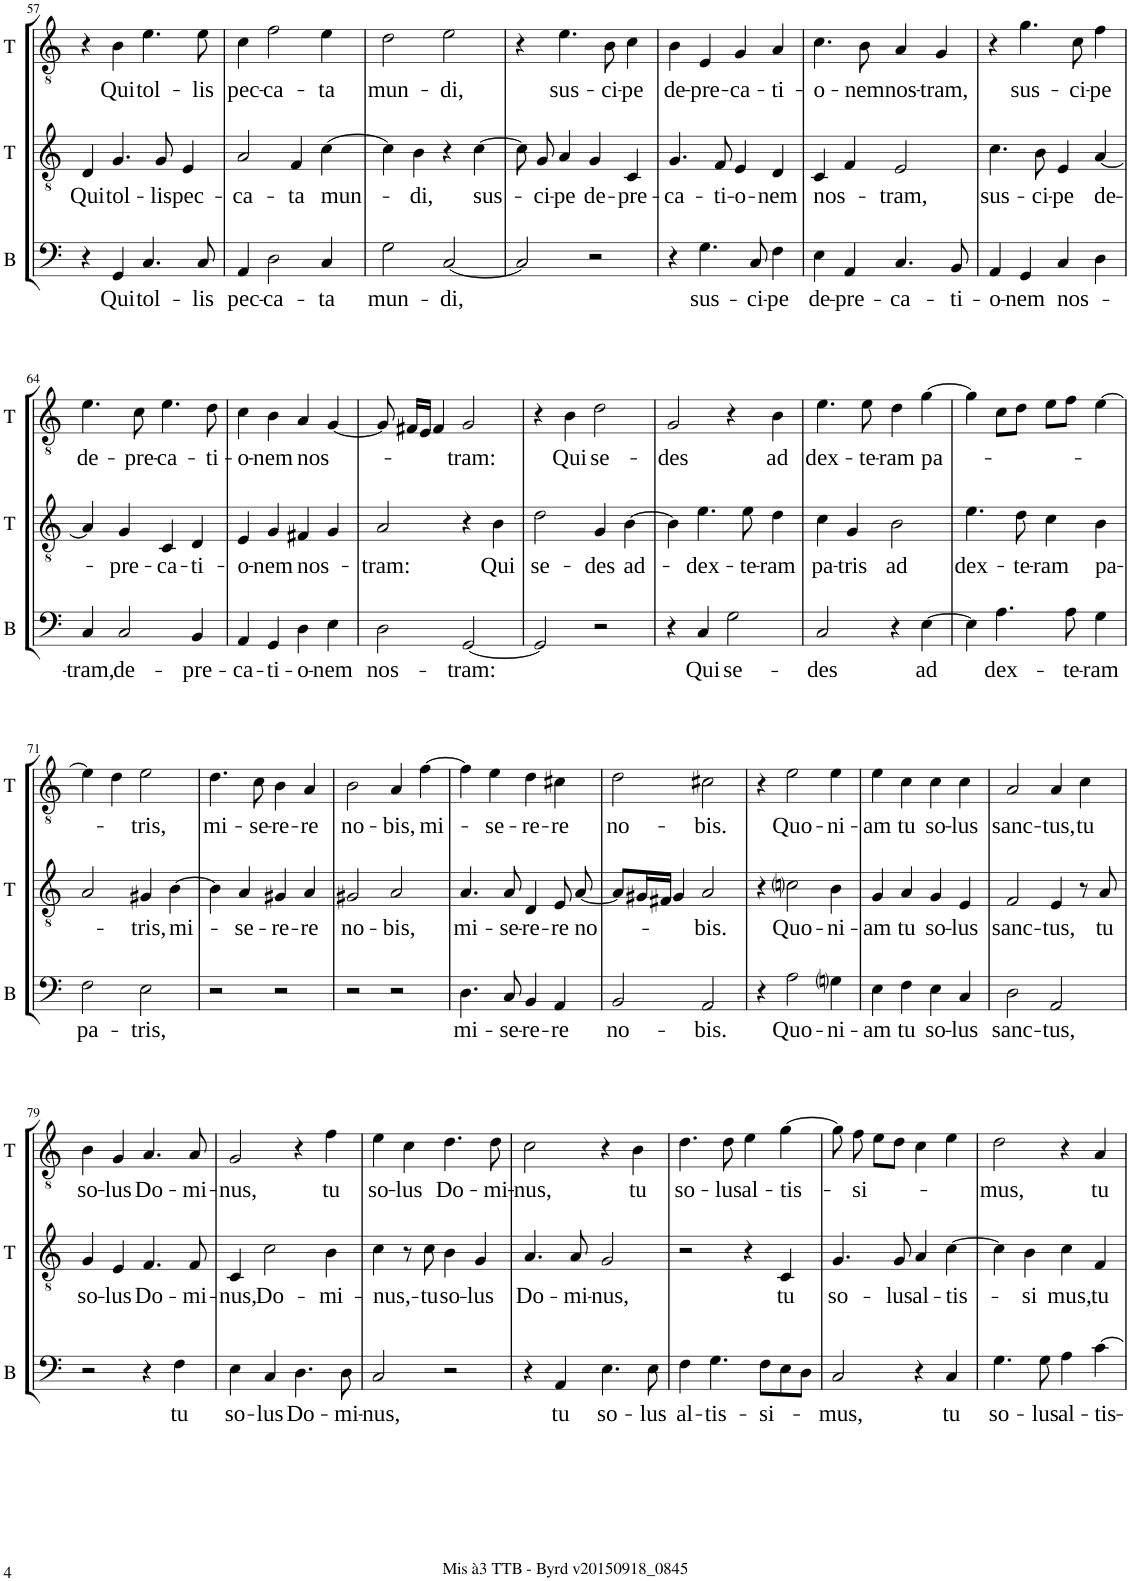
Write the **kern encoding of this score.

**kern	**text	**kern	**text	**kern	**text
*part3	*part3	*part2	*part2	*part1	*part1
*staff3	*staff3	*staff2	*staff2	*staff1	*staff1
*I"B	*	*I"T	*	*I"T	*
*I'B	*	*I'T	*	*I'T	*
!!LO:PB:g=z
*clefF4	*	*clefGv2	*	*clefGv2	*
*k[]	*	*k[]	*	*k[]	*
*M2/2	*	*M2/2	*	*M2/2	*
*met(c|)	*	*met(c|)	*	*met(c|)	*
=57	=57	=57	=57	=57	=57
!	!	!	!LO:LY:b	!	!
4r	.	4D/	Qui	4r	.
!	!LO:LY:b	!	!LO:LY:b	!	!LO:LY:b
4GG/	Qui	4.G/	tol-	4B\	Qui
!	!LO:LY:b	!	!	!	!LO:LY:b
4.C/	tol-	.	.	4.e\	tol-
!	!	!	!LO:LY:b	!	!
.	.	8G/	-lis	.	.
!	!	!	!LO:LY:b	!	!
.	.	4E/	pec-	.	.
!	!LO:LY:b	!	!	!	!LO:LY:b
8C/	-lis	.	.	8e\	-lis
=58	=58	=58	=58	=58	=58
!	!LO:LY:b	!	!LO:LY:b	!	!LO:LY:b
4AA/	pec-	2A/	-ca-	4c\	pec-
!	!LO:LY:b	!	!	!	!LO:LY:b
2D\	-ca-	.	.	2f\	-ca-
!	!	!	!LO:LY:b	!	!
.	.	4F/	-ta	.	.
!	!LO:LY:b	!	!LO:LY:b	!	!LO:LY:b
4C/	-ta	[4c\	mun-	4e\	-ta
=59	=59	=59	=59	=59	=59
!	!LO:LY:b	!	!	!	!LO:LY:b
2G\	mun-	4c\]	.	2d\	mun-
!	!	!	!LO:LY:b	!	!
.	.	4B\	-di,	.	.
!	!LO:LY:b	!	!	!	!LO:LY:b
[2C/	-di,	4r	.	2e\	-di,
!	!	!	!LO:LY:b	!	!
.	.	[4c\	sus-	.	.
=60	=60	=60	=60	=60	=60
2C/]	.	8c\]	.	4r	.
!	!	!	!LO:LY:b	!	!
.	.	8G/	-ci-	.	.
!	!	!	!LO:LY:b	!	!LO:LY:b
.	.	4A/	-pe	4.e\	sus-
!	!	!	!LO:LY:b	!	!
2r	.	4G/	de-	.	.
!	!	!	!	!	!LO:LY:b
.	.	.	.	8B\	-ci-
!	!	!	!LO:LY:b	!	!LO:LY:b
.	.	4C/	-pre-	4c\	-pe
=61	=61	=61	=61	=61	=61
!	!	!	!LO:LY:b	!	!LO:LY:b
4r	.	4.G/	-ca-	4B\	de-
!	!LO:LY:b	!	!	!	!LO:LY:b
4.G\	sus-	.	.	4E/	-pre-
!	!	!	!LO:LY:b	!	!
.	.	8F/	-ti-	.	.
!	!	!	!LO:LY:b	!	!LO:LY:b
.	.	4E/	-o-	4G/	-ca-
!	!LO:LY:b	!	!	!	!
8C/	-ci-	.	.	.	.
!	!LO:LY:b	!	!LO:LY:b	!	!LO:LY:b
4F\	-pe	4D/	-nem	4A/	-ti-
=62	=62	=62	=62	=62	=62
!	!LO:LY:b	!	!LO:LY:b	!	!LO:LY:b
4E\	de-	4C/	nos-	4.c\	-o-
!	!LO:LY:b	!	!	!	!
4AA/	-pre-	4F/	.	.	.
!	!	!	!	!	!LO:LY:b
.	.	.	.	8B\	-nem
!	!LO:LY:b	!	!LO:LY:b	!	!LO:LY:b
4.C/	-ca-	2E/	-tram,	4A/	nos-
!	!	!	!	!	!LO:LY:b
.	.	.	.	4G/	-tram,
!	!LO:LY:b	!	!	!	!
8BB/	-ti-	.	.	.	.
=63	=63	=63	=63	=63	=63
!	!LO:LY:b	!	!LO:LY:b	!	!
4AA/	-o-	4.c\	sus-	4r	.
!	!LO:LY:b	!	!	!	!LO:LY:b
4GG/	-nem	.	.	4.g\	sus-
!	!	!	!LO:LY:b	!	!
.	.	8B\	-ci-	.	.
!	!LO:LY:b	!	!LO:LY:b	!	!
4C/	nos-	4E/	-pe	.	.
!	!	!	!	!	!LO:LY:b
.	.	.	.	8c\	-ci-
!	!	!	!LO:LY:b	!	!LO:LY:b
4D\	.	[4A/	de-	4f\	-pe
!!LO:LB:g=z
=64	=64	=64	=64	=64	=64
!	!LO:LY:b	!	!	!	!LO:LY:b
4C/	-tram,	4A/]	.	4.e\	de-
!	!LO:LY:b	!	!LO:LY:b	!	!
2C/	de-	4G/	-pre-	.	.
!	!	!	!	!	!LO:LY:b
.	.	.	.	8c\	-pre-
!	!	!	!LO:LY:b	!	!LO:LY:b
.	.	4C/	-ca-	4.e\	-ca-
!	!LO:LY:b	!	!LO:LY:b	!	!
4BB/	-pre-	4D/	-ti-	.	.
!	!	!	!	!	!LO:LY:b
.	.	.	.	8d\	-ti-
=65	=65	=65	=65	=65	=65
!	!LO:LY:b	!	!LO:LY:b	!	!LO:LY:b
4AA/	-ca-	4E/	-o-	4c\	-o-
!	!LO:LY:b	!	!LO:LY:b	!	!LO:LY:b
4GG/	-ti-	4G/	-nem	4B\	-nem
!	!LO:LY:b	!	!LO:LY:b	!	!LO:LY:b
4D\	-o-	4F#X/	nos-	4A/	nos-
!	!LO:LY:b	!	!	!	!
4E\	-nem	4G/	.	[4G/	.
=66	=66	=66	=66	=66	=66
!	!LO:LY:b	!	!LO:LY:b	!	!
2D\	nos-	2A/	-tram:	8G/]	.
.	.	.	.	16F#X/LL	.
.	.	.	.	16E/JJ	.
.	.	.	.	4F#/	.
!	!LO:LY:b	!	!	!	!LO:LY:b
[2GG/	-tram:	4r	.	2G/	-tram:
!	!	!	!LO:LY:b	!	!
.	.	4B\	Qui	.	.
=67	=67	=67	=67	=67	=67
!	!	!	!LO:LY:b	!	!
2GG/]	.	2d\	se-	4r	.
!	!	!	!	!	!LO:LY:b
.	.	.	.	4B\	Qui
!	!	!	!LO:LY:b	!	!LO:LY:b
2r	.	4G/	-des	2d\	se-
!	!	!	!LO:LY:b	!	!
.	.	[4B\	ad-	.	.
=68	=68	=68	=68	=68	=68
!	!	!	!	!	!LO:LY:b
4r	.	4B\]	.	2G/	-des
!	!LO:LY:b	!	!LO:LY:b	!	!
4C/	Qui	4.e\	-dex-	.	.
!	!LO:LY:b	!	!	!	!
2G\	se-	.	.	4r	.
!	!	!	!LO:LY:b	!	!
.	.	8e\	-te-	.	.
!	!	!	!LO:LY:b	!	!LO:LY:b
.	.	4d\	-ram	4B\	ad
=69	=69	=69	=69	=69	=69
!	!LO:LY:b	!	!LO:LY:b	!	!LO:LY:b
2C/	-des	4c\	pa-	4.e\	dex-
!	!	!	!LO:LY:b	!	!
.	.	4G/	-tris	.	.
!	!	!	!	!	!LO:LY:b
.	.	.	.	8e\	-te-
!	!	!	!LO:LY:b	!	!LO:LY:b
4r	.	2B\	ad	4d\	-ram
!	!LO:LY:b	!	!	!	!LO:LY:b
[4E\	ad	.	.	[4g\	pa-
=70	=70	=70	=70	=70	=70
!	!	!	!LO:LY:b	!	!
4E\]	.	4.e\	dex-	4g\]	.
!	!LO:LY:b	!	!	!	!
4.A\	dex-	.	.	8c\L	.
!	!	!	!LO:LY:b	!	!
.	.	8d\	-te-	8d\J	.
!	!	!	!LO:LY:b	!	!
.	.	4c\	-ram	8e\L	.
!	!LO:LY:b	!	!	!	!
8A\	-te-	.	.	8f\J	.
!	!LO:LY:b	!	!LO:LY:b	!	!
4G\	-ram	4B\	pa-	[4e\	.
!!LO:LB:g=z
=71	=71	=71	=71	=71	=71
!	!LO:LY:b	!	!	!	!
2F\	pa-	2A/	.	4e\]	.
.	.	.	.	4d\	.
!	!LO:LY:b	!	!LO:LY:b	!	!LO:LY:b
2E\	-tris,	4G#X/	-tris,	2e\	-tris,
!	!	!	!LO:LY:b	!	!
.	.	[4B\	mi-	.	.
=72	=72	=72	=72	=72	=72
!	!	!	!	!	!LO:LY:b
2r	.	4B\]	.	4.d\	mi-
!	!	!	!LO:LY:b	!	!
.	.	4A/	-se-	.	.
!	!	!	!	!	!LO:LY:b
.	.	.	.	8c\	-se-
!	!	!	!LO:LY:b	!	!LO:LY:b
2r	.	4G#X/	-re-	4B\	-re-
!	!	!	!LO:LY:b	!	!LO:LY:b
.	.	4A/	-re	4A/	-re
=73	=73	=73	=73	=73	=73
!	!	!	!LO:LY:b	!	!LO:LY:b
2r	.	2G#X/	no-	2B\	no-
!	!	!	!LO:LY:b	!	!LO:LY:b
2r	.	2A/	-bis,	4A/	-bis,
!	!	!	!	!	!LO:LY:b
.	.	.	.	[4f\	mi-
=74	=74	=74	=74	=74	=74
!	!LO:LY:b	!	!LO:LY:b	!	!
4.D\	mi-	4.A/	mi-	4f\]	.
!	!	!	!	!	!LO:LY:b
.	.	.	.	4e\	-se-
!	!LO:LY:b	!	!LO:LY:b	!	!
8C/	-se-	8A/	-se-	.	.
!	!LO:LY:b	!	!LO:LY:b	!	!LO:LY:b
4BB/	-re-	4D/	-re-	4d\	-re-
!	!LO:LY:b	!	!LO:LY:b	!	!LO:LY:b
4AA/	-re	8E/	-re	4c#X\	-re
!	!	!	!LO:LY:b	!	!
.	.	[8A/	no-	.	.
=75	=75	=75	=75	=75	=75
!	!LO:LY:b	!	!	!	!LO:LY:b
2BB/	no-	8A/L]	.	2d\	no-
.	.	16G#X/L	.	.	.
.	.	16F#X/JJ	.	.	.
.	.	4G#/	.	.	.
!	!LO:LY:b	!	!LO:LY:b	!	!LO:LY:b
2AA/	-bis.	2A/	-bis.	2c#X\	-bis.
=76	=76	=76	=76	=76	=76
4r	.	4r	.	4r	.
!	!LO:LY:b	!	!LO:LY:b	!	!LO:LY:b
2A\	Quo-	2cni\	Quo-	2e\	Quo-
!	!LO:LY:b	!	!LO:LY:b	!	!LO:LY:b
4Gni\	-ni-	4B\	-ni-	4e\	-ni-
=77	=77	=77	=77	=77	=77
!	!LO:LY:b	!	!LO:LY:b	!	!LO:LY:b
4E\	-am	4G/	-am	4e\	-am
!	!LO:LY:b	!	!LO:LY:b	!	!LO:LY:b
4F\	tu	4A/	tu	4c\	tu
!	!LO:LY:b	!	!LO:LY:b	!	!LO:LY:b
4E\	so-	4G/	so-	4c\	so-
!	!LO:LY:b	!	!LO:LY:b	!	!LO:LY:b
4C/	-lus	4E/	-lus	4c\	-lus
=78	=78	=78	=78	=78	=78
!	!LO:LY:b	!	!LO:LY:b	!	!LO:LY:b
2D\	sanc-	2F/	sanc-	2A/	sanc-
!	!LO:LY:b	!	!LO:LY:b	!	!LO:LY:b
2AA/	-tus,	4E/	-tus,	4A/	-tus,
!	!	!	!	!	!LO:LY:b
.	.	8r	.	4c\	tu
!	!	!	!LO:LY:b	!	!
.	.	8A/	tu	.	.
!!LO:LB:g=z
=79	=79	=79	=79	=79	=79
!	!	!	!LO:LY:b	!	!LO:LY:b
2r	.	4G/	so-	4B\	so-
!	!	!	!LO:LY:b	!	!LO:LY:b
.	.	4E/	-lus	4G/	-lus
!	!	!	!LO:LY:b	!	!LO:LY:b
4r	.	4.F/	Do-	4.A/	Do-
!	!LO:LY:b	!	!	!	!
4F\	tu	.	.	.	.
!	!	!	!LO:LY:b	!	!LO:LY:b
.	.	8F/	-mi-	8A/	-mi-
=80	=80	=80	=80	=80	=80
!	!LO:LY:b	!	!LO:LY:b	!	!LO:LY:b
4E\	so-	4C/	-nus,	2G/	-nus,
!	!LO:LY:b	!	!LO:LY:b	!	!
4C/	-lus	2c\	Do-	.	.
!	!LO:LY:b	!	!	!	!
4.D\	Do-	.	.	4r	.
!	!	!	!LO:LY:b	!	!LO:LY:b
.	.	4B\	-mi-	4f\	tu
!	!LO:LY:b	!	!	!	!
8D\	-mi-	.	.	.	.
=81	=81	=81	=81	=81	=81
!	!LO:LY:b	!	!LO:LY:b	!	!LO:LY:b
2C/	-nus,	4c\	-nus,-	4e\	so-
!	!	!	!	!	!LO:LY:b
.	.	8r	.	4c\	-lus
!	!	!	!LO:LY:b	!	!
.	.	8c\	-tu	.	.
!	!	!	!LO:LY:b	!	!LO:LY:b
2r	.	4B\	so-	4.d\	Do-
!	!	!	!LO:LY:b	!	!
.	.	4G/	-lus	.	.
!	!	!	!	!	!LO:LY:b
.	.	.	.	8d\	-mi-
=82	=82	=82	=82	=82	=82
!	!	!	!LO:LY:b	!	!LO:LY:b
4r	.	4.A/	Do-	2c\	-nus,
!	!LO:LY:b	!	!	!	!
4AA/	tu	.	.	.	.
!	!	!	!LO:LY:b	!	!
.	.	8A/	-mi-	.	.
!	!LO:LY:b	!	!LO:LY:b	!	!
4.E\	so-	2G/	-nus,	4r	.
!	!	!	!	!	!LO:LY:b
.	.	.	.	4B\	tu
!	!LO:LY:b	!	!	!	!
8E\	-lus	.	.	.	.
=83	=83	=83	=83	=83	=83
!	!LO:LY:b	!	!	!	!LO:LY:b
4F\	al-	2r	.	4.d\	so-
!	!LO:LY:b	!	!	!	!
4.G\	-tis-	.	.	.	.
!	!	!	!	!	!LO:LY:b
.	.	.	.	8d\	-lus
!	!	!	!	!	!LO:LY:b
.	.	4r	.	4e\	al-
!	!LO:LY:b	!	!	!	!
8F\L	-si-	.	.	.	.
!	!	!	!LO:LY:b	!	!LO:LY:b
8E\	.	4C/	tu	[4g\	-tis-
8D\J	.	.	.	.	.
=84	=84	=84	=84	=84	=84
!	!LO:LY:b	!	!LO:LY:b	!	!
2C/	-mus,	4.G/	so-	8g\]	.
!	!	!	!	!	!LO:LY:b
.	.	.	.	8f\	-si-
.	.	.	.	8e\L	.
!	!	!	!LO:LY:b	!	!
.	.	8G/	-lus	8d\J	.
!	!	!	!LO:LY:b	!	!
4r	.	4A/	al-	4c\	.
!	!LO:LY:b	!	!LO:LY:b	!	!
4C/	tu	[4c\	-tis-	4e\	.
=85	=85	=85	=85	=85	=85
!	!LO:LY:b	!	!	!	!LO:LY:b
4.G\	so-	4c\]	.	2d\	-mus,
!	!	!	!LO:LY:b	!	!
.	.	4B\	-si	.	.
!	!LO:LY:b	!	!	!	!
8G\	-lus	.	.	.	.
!	!LO:LY:b	!	!LO:LY:b	!	!
4A\	al-	4c\	mus,	4r	.
!	!LO:LY:b	!	!LO:LY:b	!	!LO:LY:b
[4c\	-tis-	4F/	tu	4A/	tu
=	=	=	=	=	=
*-	*-	*-	*-	*-	*-
